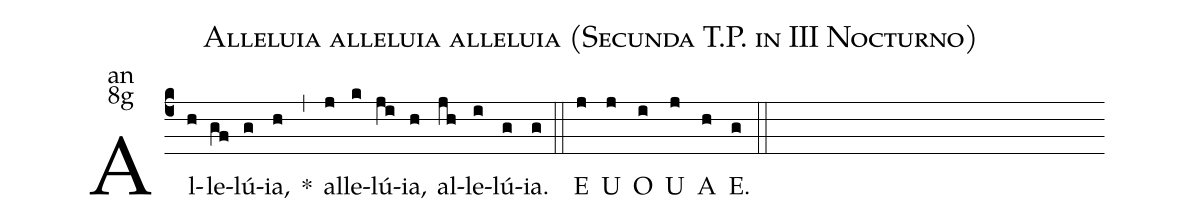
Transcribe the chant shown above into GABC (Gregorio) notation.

name:Alleluia alleluia alleluia (Secunda T.P. in III Nocturno);
office-part:an;
mode:8g;
%%
(c4) Al(h)le(gf)lú(g)ia,(h) <sp>*</sp>(,) al(j)le(k)lú(ji)ia,(h) al(jh)le(i)lú(g)ia.(g) (::)
<eu>E(j) U(j) O(i) U(j) A(h) E.(g) </eu>(::)
